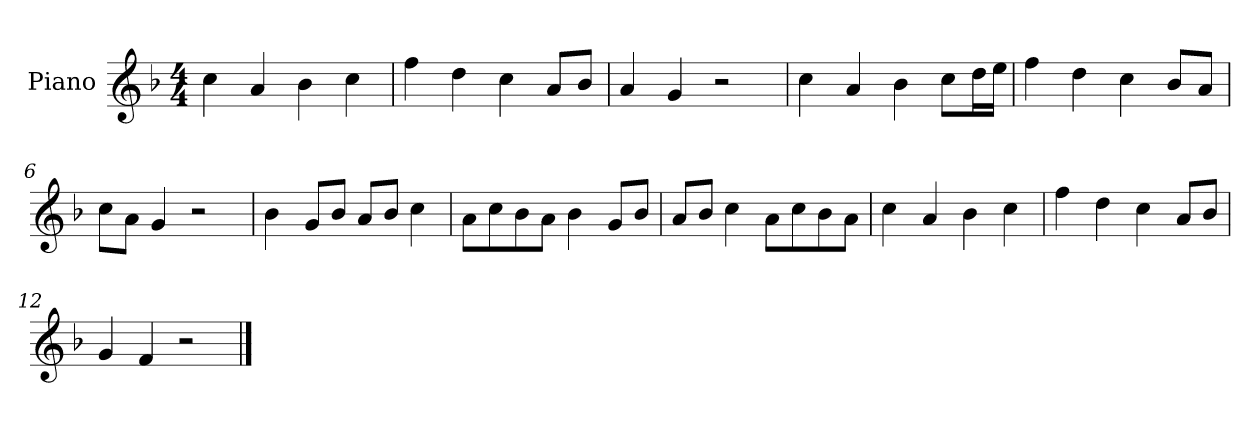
**kern
*part1
*staff1
*I"Piano
*I'P-no
*clefG2
*k[b-]
*M4/4
*MM90
=1
4cc\
4a/
4b-\
4cc\
=2
4ff\
4dd\
4cc\
8a/L
8b-/J
=3
4a/
4g/
2r
=4
4cc\
4a/
4b-\
8cc\L
16dd\L
16ee\JJ
=5
4ff\
4dd\
4cc\
8b-/L
8a/J
=6
8cc\L
8a\J
4g/
2r
=7
4b-\
8g/L
8b-/J
8a/L
8b-/J
4cc\
!!LO:LB:g=z
=8
8a\L
8cc\
8b-\
8a\J
4b-\
8g/L
8b-/J
=9
8a/L
8b-/J
4cc\
8a\L
8cc\
8b-\
8a\J
=10
4cc\
4a/
4b-\
4cc\
=11
4ff\
4dd\
4cc\
8a/L
8b-/J
=12
4g/
4f/
2r
==
*-
